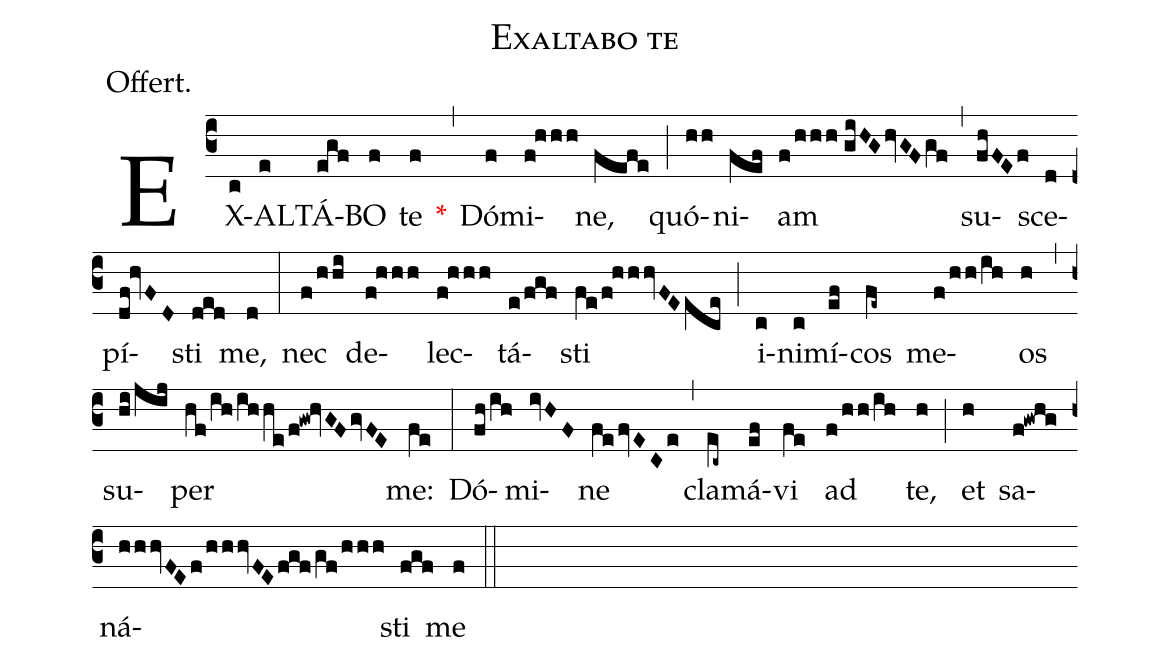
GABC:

name:Exaltabo te;
annotation:Offert.;
mode:II.;
office-part:Offertory;
%%
(c3) EX(c)AL(e)TÁ(egf)BO(f) te(f) <v>\red{*}</v>(,) Dó(f)mi(f!hhh)ne,(fefe) (;) quó(hh)ni(fef)am(f/hhh//giHGhvGFgf) (,) su(fhFEf)sce(d)pí(df!hvFD)sti(ded) me,(d) (:) nec(f/hhi) de(f!hhh)lec(f!hhh)tá(e/fgf)sti(fe/f!hhhvFEece) (;) i(c)ni(c)mí(ef)cos(fe~) me(f/hh/ih)os(h) (,) su(hi/jij)per(hf/ih/ihhe/f!gw!hvGFgvFE) me:(fe) (:) Dó(fh/ih)mi(ivHF)ne(fefvECe) (,) cla(ec~)má(ef)vi(fe) ad(f/hh/ih) te,(h) (;) et(h) sa(f!gwhg)ná(hhhvFEf/hhhvFEfgf/gf/hhh)sti(fgf) me(f) (::)
